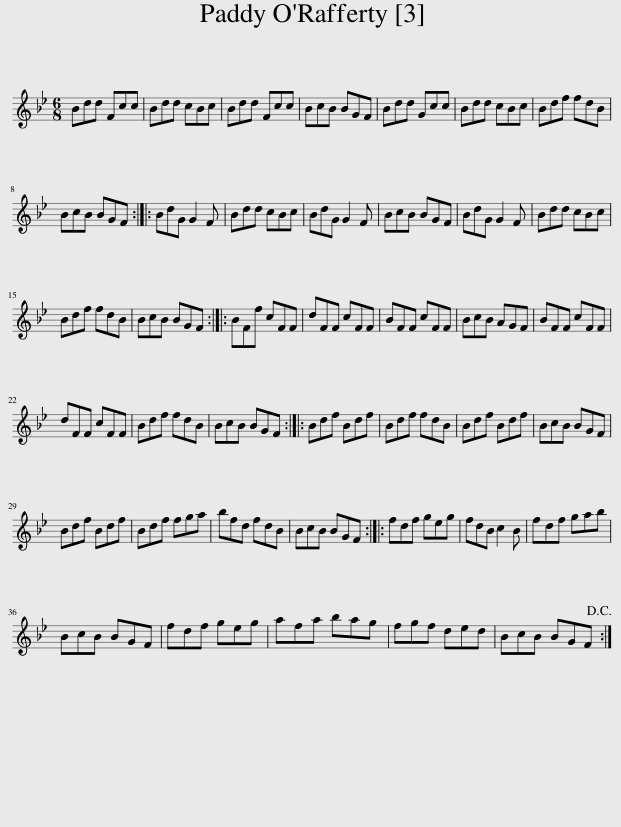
X:1
L:1/8
M:6/8
I:linebreak $
K:Bb
V:1 treble
V:1
 Bdd Fcc | Bdd cBc | Bdd Fcc | BcB BGF | Bdd Gcc | %5
 Bdd cBc | Bdf fdB |$ BcB BGF :: BdG G2 F | Bdd cBc | %10
 BdG G2 F | BcB BGF | BdG G2 F | Bdd cBc |$ Bdf fdB | %15
 BcB BGF :: BFf cFF | dFF cFF | BFF cFF | BcB AGF | %20
 BFF cFF |$ dFF cFF | Bdf fdB | BcB BGF :: Bdf Bdf | %25
 Bdf fdB | Bdf Bdf | BcB BGF |$ Bdf Bdf | Bdf fga | %30
 bfd fdB | BcB BGF :: fdf geg | fdB c2 B | fdf gab |$ %35
 BcB BGF | fdf geg | afa bag | fgf ded | BcB BGF!D.C.! :| %40
